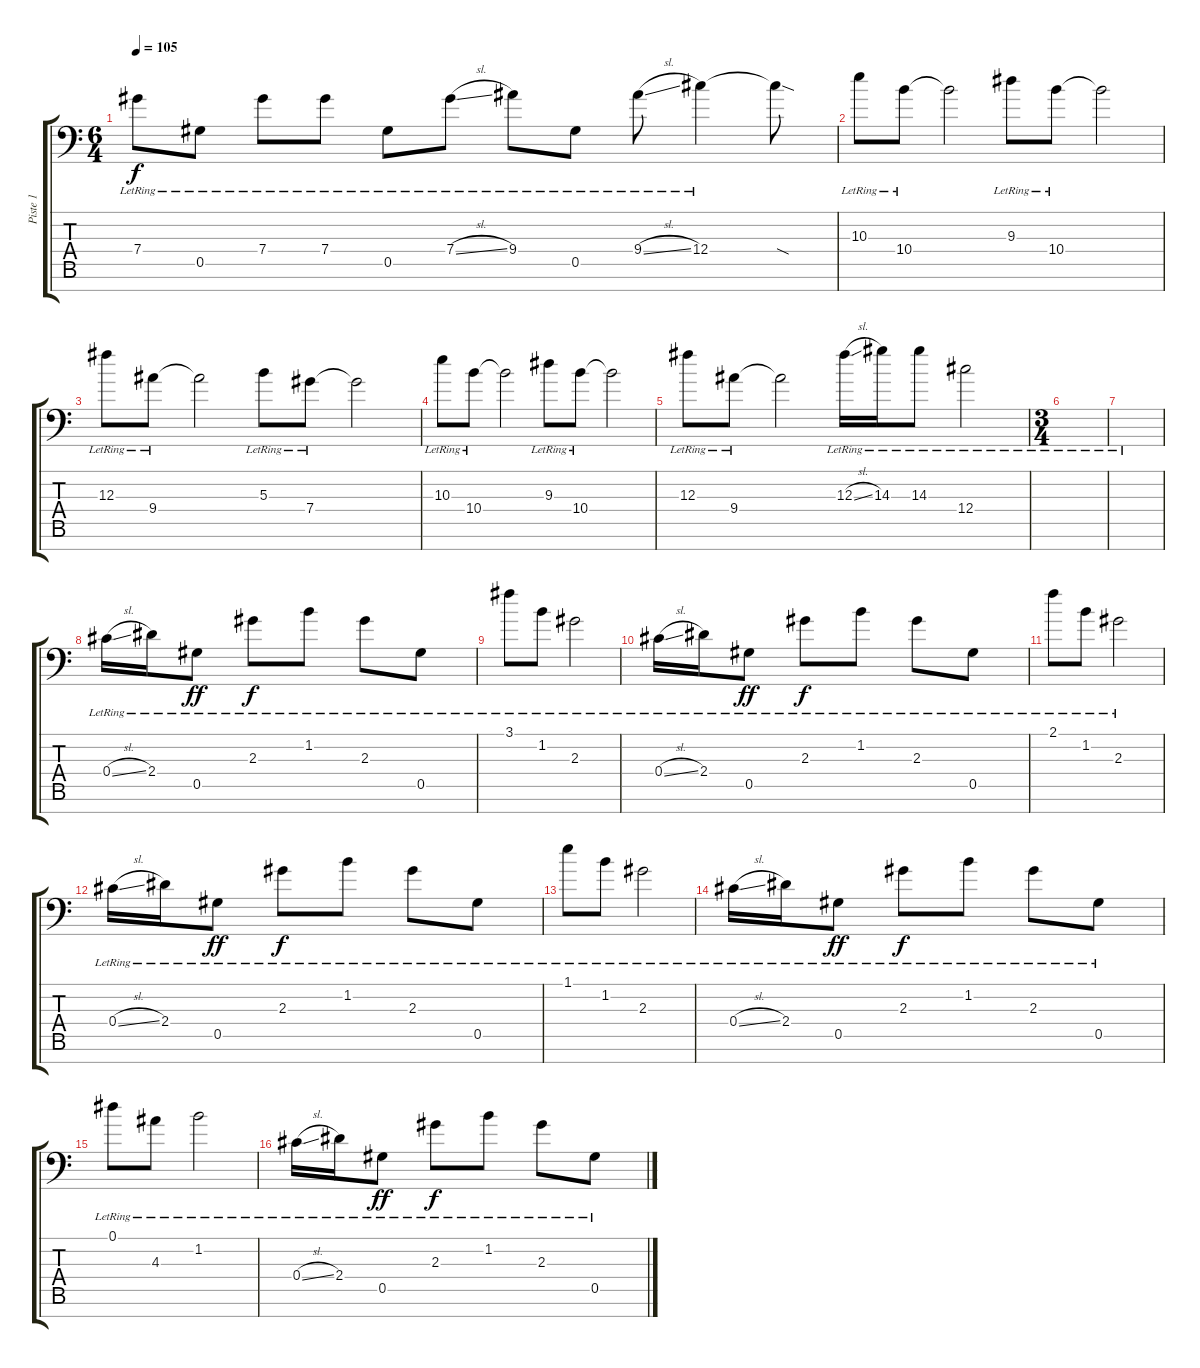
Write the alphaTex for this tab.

\track ("Piste 1" "Piste 1") {instrument overdrivenguitar}
\staff {score tabs}
\tuning (Eb4 Bb3 Gb3 Db3 Ab2 Eb2 Bb1) {hide}
\ts (6 4)
\tempo 105
\clef f4
\ks c
7.4{lr}.8{dy f} 0.5{lr}.8 7.4{lr}.8 7.4{lr}.8 0.5{lr}.8 7.4{sl lr}.8 9.4{lr}.8 0.5{lr}.8 9.4{sl lr}.8 12.4{lr}.4 12.4{sod t}.8 |
10.3{lr}.8 10.4{lr}.8 10.4{t}.2 9.3{lr}.8 10.4{lr}.8 10.4{t}.2 |
12.3{lr}.8 9.4{lr}.8 9.4{t}.2 5.3{lr}.8 7.4{lr}.8 7.4{t}.2 |
10.3{lr}.8 10.4{lr}.8 10.4{t}.2 9.3{lr}.8 10.4{lr}.8 10.4{t}.2 |
12.3{lr}.8 9.4{lr}.8 9.4{t}.2 12.3{sl lr}.16 14.3{lr}.16 14.3{lr}.8 12.4{lr}.2 |
\ts (3 4)
|
|
0.4{sl lr}.16 2.4{lr}.16 0.5{lr}.8{dy ff} 2.3{lr}.8{dy f} 1.2{lr}.8 2.3{lr}.8 0.5{lr}.8 |
3.1{lr}.8 1.2{lr}.8 2.3{lr}.2 |
0.4{sl lr}.16 2.4{lr}.16 0.5{lr}.8{dy ff} 2.3{lr}.8{dy f} 1.2{lr}.8 2.3{lr}.8 0.5{lr}.8 |
2.1{lr}.8 1.2{lr}.8 2.3{lr}.2 |
0.4{sl lr}.16 2.4{lr}.16 0.5{lr}.8{dy ff} 2.3{lr}.8{dy f} 1.2{lr}.8 2.3{lr}.8 0.5{lr}.8 |
1.1{lr}.8 1.2{lr}.8 2.3{lr}.2 |
0.4{sl lr}.16 2.4{lr}.16 0.5{lr}.8{dy ff} 2.3{lr}.8{dy f} 1.2{lr}.8 2.3{lr}.8 0.5{lr}.8 |
0.1{lr}.8 4.3{lr}.8 1.2{lr}.2 |
0.4{sl lr}.16 2.4{lr}.16 0.5{lr}.8{dy ff} 2.3{lr}.8{dy f} 1.2{lr}.8 2.3{lr}.8 0.5{lr}.8
